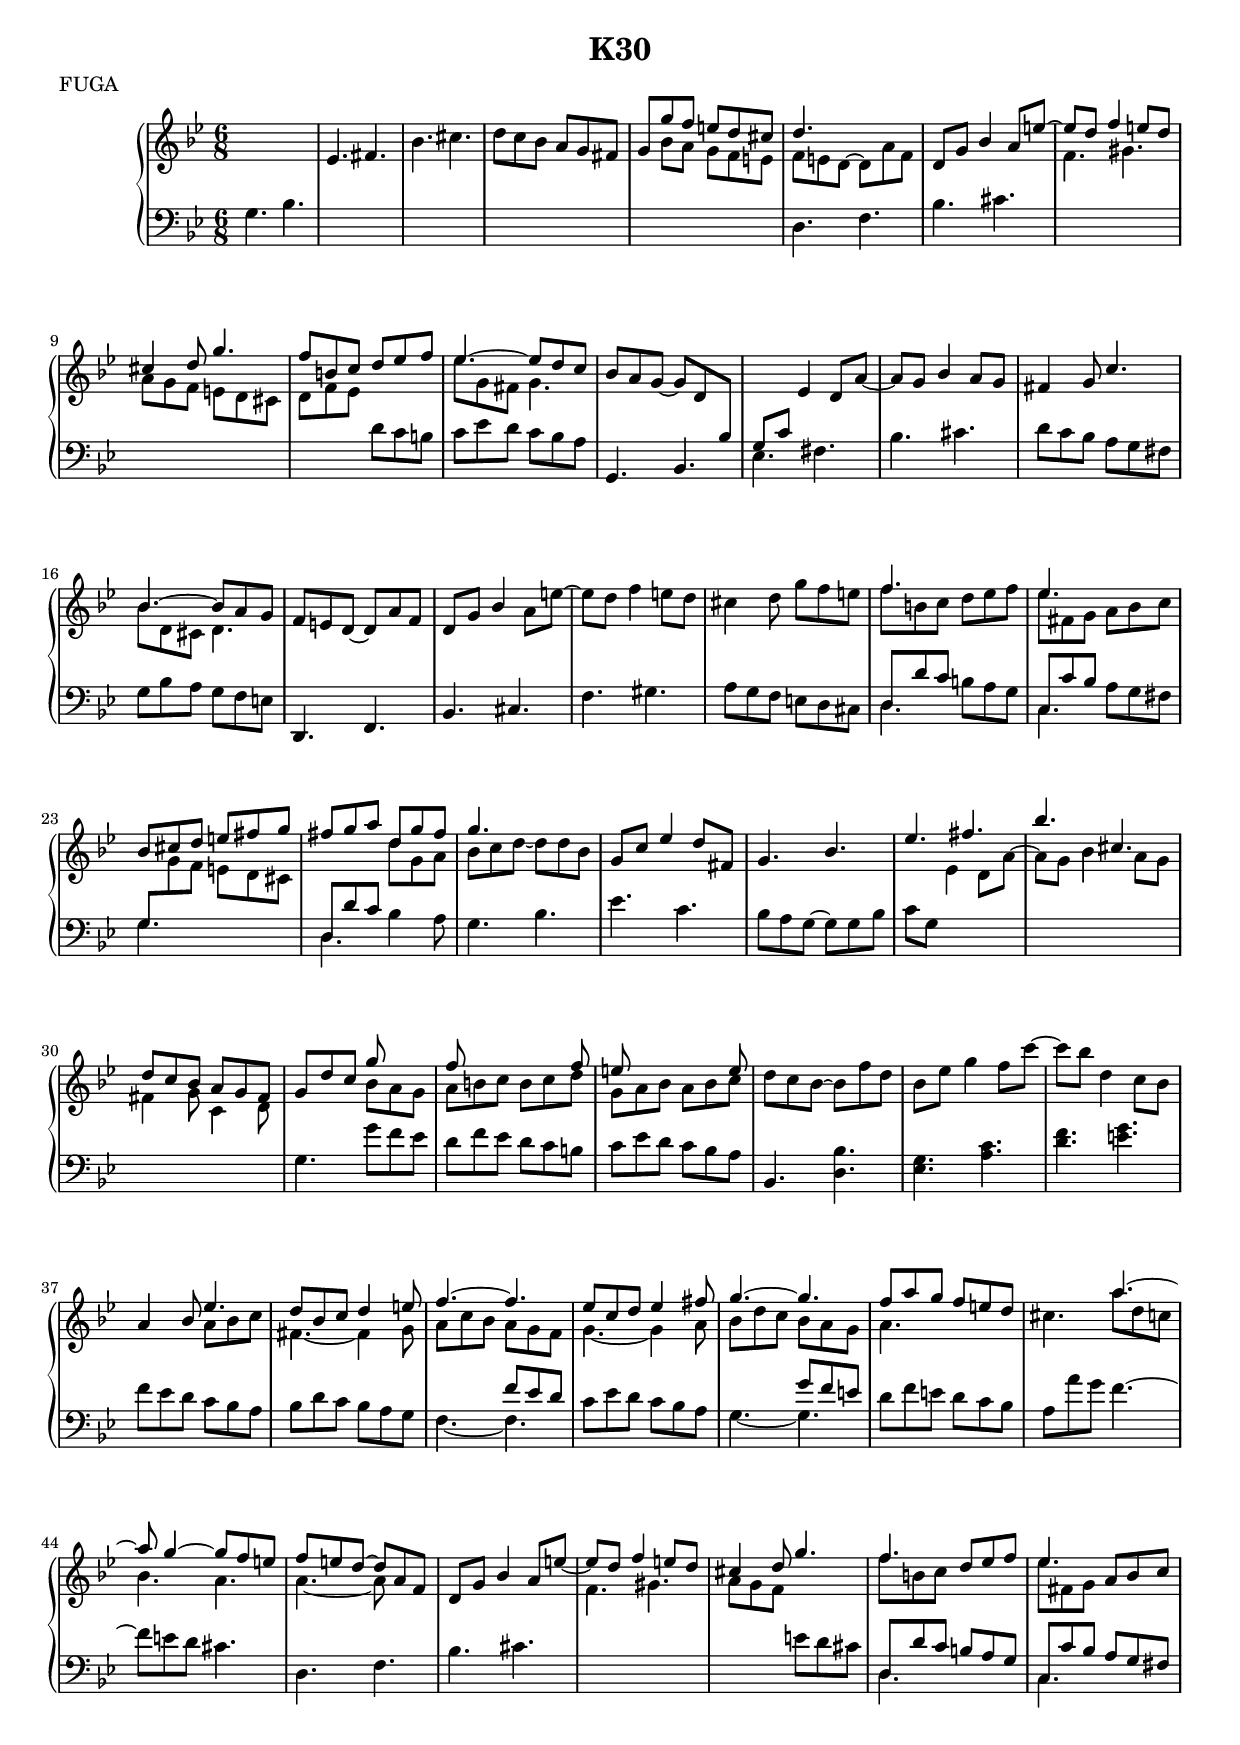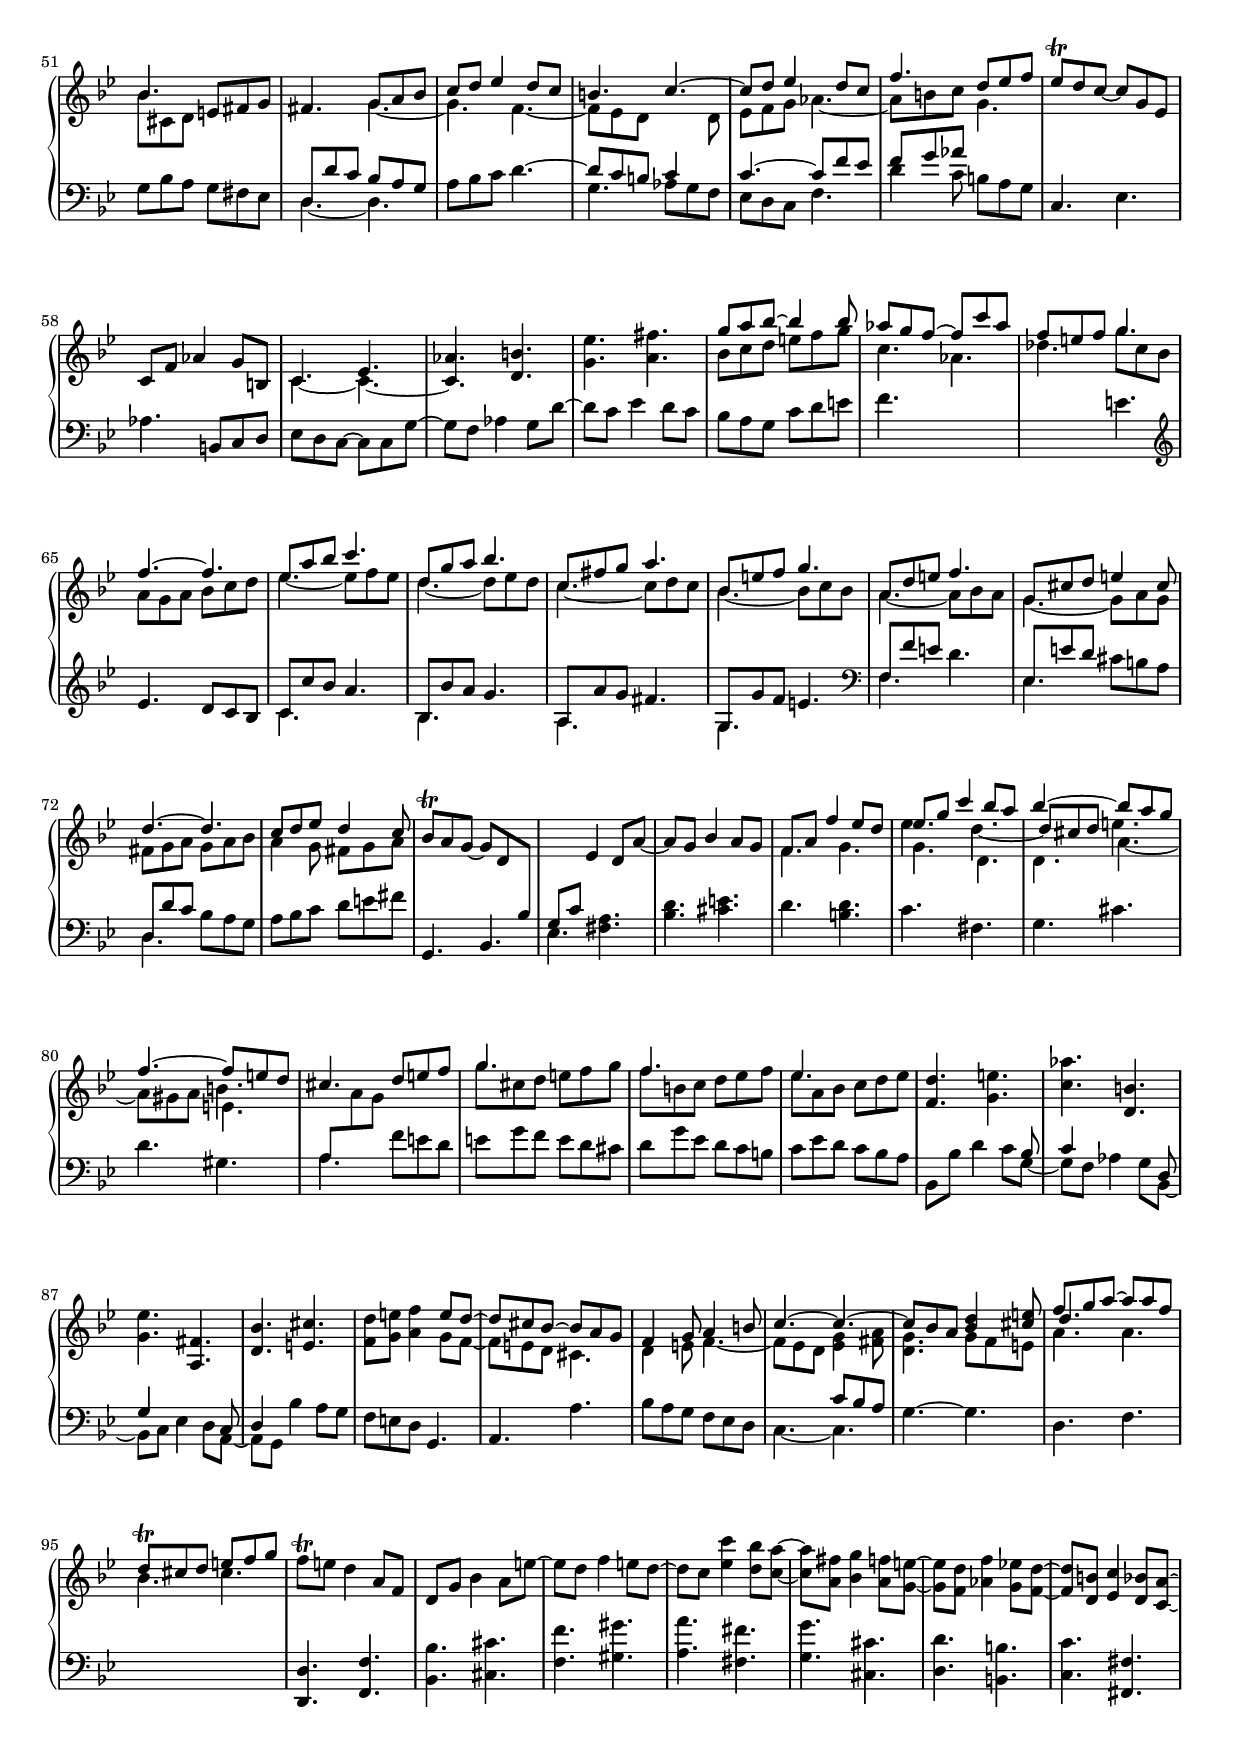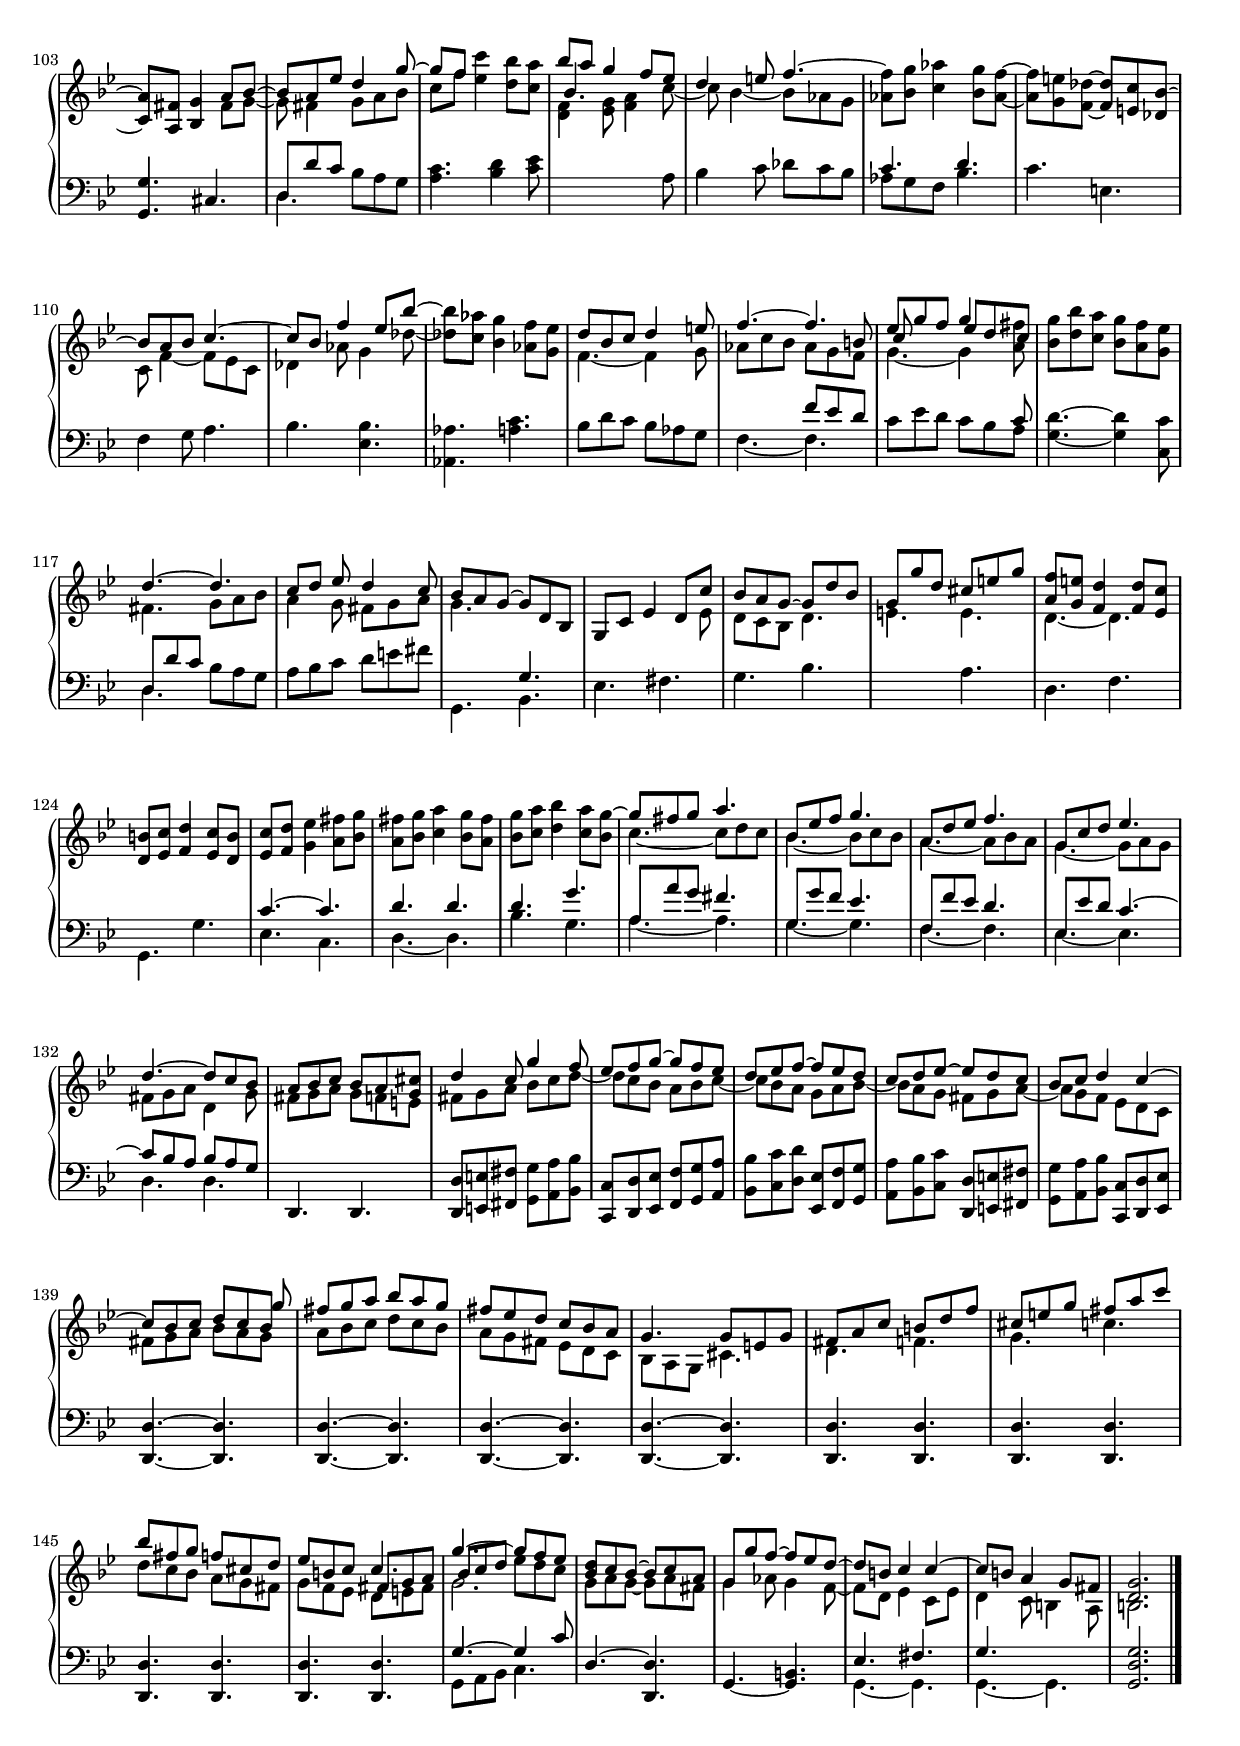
\version "2.18.2"
\version "2.18.2"

su = \stemUp
sd = \stemDown
sn = \stemNeutral
tu = \tieUp
td = \tieDown
tn = \tieNeutral
cstr = \change Staff = "right"
cstl = \change Staff = "left"

global = {
  \key g \minor
  \time 6/8
  \override Staff.NoteCollision #'merge-differently-dotted = ##t
}

right = \relative c' {
  \global
  
  \tu \cstl g4. bes
  \cstr ees fis
  bes cis
  d8 c bes a g fis
  << {g g' f e d cis}  \\ {s8 bes a g f e} >>
  << {d'4. s} \\ {f,8 e \tu d ~ d a' f} >>
  \su d g bes4 a8 e' ~
  
  e d f4 e8 d
  cis4 d8 g4.
  f8 b, c d ees f
  << {ees4. ~ ees8 d c} \\ {ees8 g, fis g4.} >>
  bes8 a \tn g~ g d \cstl bes
  g c \cstr ees4 d8 a' ~
  
  a g bes4 a8 g
  fis4 g8 c4.
  << {bes4. ~ bes8 a g} \\ { bes8 d, cis d4.} >>
  f8 e d ~ d a' f
  d g bes4 \sd a8 e' ~
  e d f4 e8 d
  
  cis4 d8 g f e
  << {f4. s} \\ {f8 b, c d ees f} >>
  << {ees4. s} \\ {ees 8 fis,8 g a bes c} >>
  \su bes cis d e fis g
  fis8 g a << {d, g fis} \\ { d g, a} >>
  << { g'4. s} \\ {bes,8 c d ~ d d bes} >>
  
  g8 c ees4 d8 fis,
  g4. bes
  ees fis
  bes cis,
  d8 c bes a g fis
  g d' c << {g'8} \\ {bes,8 a g} >>
  
  << {f'8 s2 f8} \\ {a,8 b c b c d} >>
  << {e8 s2 e8} \\ {g,8 a bes a bes c} >>
  \sn d c bes ~ bes f' d
  bes ees g4 f8 c' ~
  c bes d,4 c8 bes
  \su a4 bes8 << {ees4.} \\ {a,8 bes c} >>
  
  
  << {d8 bes c d4 e8 f4. ~ f ees8 c d ees4 fis8 g4. ~ g f8 a g f e d } \\
    {fis,4. ~ fis4 g8 a c bes a g f g4. ~ g4 a8 bes d c bes a g a4. s }>>
  \sn cis4. 
  
  << {a'4. ~ a8 g4 ~ g8 f e f e d ~ d a f} \\
    {a'8 d, c bes4. a a ~ a8 }>>
  \su d,8 g bes4 a8 e' ~ 
  e d f4 e8 d 
  cis4 d8 g4.
  << {f4.} \\ {f8 b, c} >> d ees f
  
  << {ees4.} \\ {ees8 fis, g} >> a bes c
  << {bes4.} \\ {bes8 cis, d} >> e fis g
  fis4. 
  << {g8 a bes c d ees4 d8 c b4.} \\ {g4. ~ g f4. ~ f8 ees d} >>
  << {c'4. ~ c8 d ees4 d8 c f4. d8 ees f} \\ {s4 d,8 ees f g aes4. ~ aes8 b c g4.} >>
  
  ees'8-\trill d c ~ c g ees
  c f aes4 g8 b,
  << {c4. ees aes} \\ {c,4. ~ c ~ \su c} >> <d b'>
  \sn <g ees'> <a fis'>
  
  << {g'8 a bes ~ bes4 bes8} \\ {bes, c d e f g} >>
  << {aes8 g f ~ f c' aes} \\ {c,4. aes} >>
  << {f'8 e f g4.} \\ {des4. g8 c, bes} >>
  << {f'4. ~ f} \\ {a,8 g a bes c d} >>
  << {ees a bes c4.} \\ {ees,4. ~ ees8 f ees} >>
  << {d8 g a bes4.} \\ {d,4. ~ d8 ees d} >>
  
  << {c8 fis g a4. 
      bes,8 e f g4. 
      a,8 d e f4. 
      g,8 cis d e4 cis8
      d4. ~ d 
      c8 d ees d4 c8} \\
    { c4. ~ c8 d c 
      bes4. ~ bes8 c bes 
      a4. ~ a8 bes a 
      g4. ~ g8 a g 
      fis g a g a bes 
      a4 g8 fis g a} >>
  
  
  bes8-\trill \su a g8 ~ g d \cstl bes 
  g c \cstr ees4 d8 a' ~
  a g bes4 a8 g
  << {f8 a f'4 ees8 d} \\ {f,4. g} >>
  << 
    { ees'8 g c4 bes8 a bes4. ~ bes8 a g f4. ~ f8 e d} 
    \\ 
    { g,4. d d a' ~ a8 gis a e4.} 
    \\ 
    { \sd ees'4. \td d ~ \su d8 cis d \sd e4. s b} 
  >>
  
  cis4. d8 e f \sn
  << {g4.} \\ {g8 cis, d} >> e f g
  << {f4.} \\ {f8 b, c} >> d ees f
  << {ees4.} \\ {ees8 a, bes} >> c d ees
  <f, d'>4. <g e'>
  <c aes'> <d, b'>
  <g ees'> <a, fis'>
  
  <d bes'> <e cis'>
  <f d'>8 <g e'> <a f'>4
  << {e'8 d ~ d cis bes ~ bes a g} \\
    {g8 f ~ f e d cis4. } >>
  << {f4 g8 a4 b8 c4. ~ c ~ c8 bes a <bes d>4 <cis e>8} \\
    {d,4 e8 f4. ~ f8 ees d <ees g>4 <fis a>8 <d g>4. g8 f e} >>
  
  << {f'8 g a ~ a a f} \\ {a,4. a} \\ {d4. s} >>  
  << {d8-\trill cis d e f g} \\ {bes,4. cis} >>
  f8-\trill e d4 a8 f
  d g bes4 a8 e' ~
  e d f4 e8 d ~ d
  c <ees c'>4 <d bes'>8 <c a'>8 ~ 
  <c a'> <a fis'> <bes g'>4 <a f'>8 <g e'> ~
  
  <g e'> <f d'> <aes f'>4 <g ees'>8 <f d'> ~
  <f d'> <d b'> <ees c'>4 <d bes'>8 <c a'> ~
  <c a'> <a fis'> <bes g'>4 
  << {a'8 bes ~ bes a ees' d4 g8 ~ g[ f]} \\
    {fis,8 g ~ g fis4 g8 a bes c[ f]} >>
  <ees c'>4 <d bes'>8 <c a'>
  
  << {bes'8 a g4 f8 ees 
      d4 e8 f4. ~ 
      \sd <aes, f'>8[  <bes g'>]} \\
    {\shiftOn \once \su bes4. s4 c8 ~
      c bes4 ~ bes8 aes g}>>

  << {\sn <c aes'>4 <bes g'>8 \tn <aes f'> ~ 
      <aes f'> <g e'> <f des'> ~ <f des'> <e c'> \tu <des bes'> ~
      \su bes' a bes c4. ~
      c8 bes f'4 ees8 bes' ~ \sd <des, bes'>8[ <c aes'>8]} \\
    {s2 s2.
      c,8 f4 ~ f8 ees c
      des4 aes'8 g4 des'8 ~ <des bes'>8[ <c aes'>8]}>> 
  <bes g'>4 <aes f'>8 <g ees'>
  << {d'8 bes c d4 e8} \\ {f,4. ~ f4 g8} >>

  
  << {f'4. ~ f} \\ {aes,8 c bes aes g f} \\ {s4. s4 b8} >>
  << {ees8 g f g4 \sd <a, fis'>8} \\ {g4. ~ g4} \\ {c8 s4 ees8 d c} >>
  << {bes d c bes a g} {g' bes a g f ees} >>
  << {d4. ~ d} \\ {fis,4. g8 a bes} >>
  << {c8[ d] ees d4 c8 } \\ {a4 g8 fis g a} >>
  << {bes8 a g ~ g d bes} \\ {g'4. \cstl \su g,} >>
  
  g8 c ees4 << {d8 c'} \\ {s ees,} >>
  << {bes' a g ~ g d' bes} \\ {d, c bes d4.} >>
  << {g8 g' d cis e g} \\ {e,4. e} >>
  << {f'8 e d4 d8 c} {a g f4 f8 ees} \\ {d4. ~ d} >>
  << {d8 ees f4 ees8 d} {b' c d4 c8 b} >>
  << {c d ees4 fis8 g} {ees, f g4 a8 bes} >>
  << {a bes c4 bes8 a} {fis' g a4 g8 fis} >>
  
  << {\sd g a bes4 a8 g ~ \su g fis g a4.} 
    {bes,8 c d4 c8 bes} \\ {s2. c4. ~ c8 d c} >>
  << {bes8 ees f g4.} \\ {bes,4. ~ bes8 c bes} >>
  << {a8 d ees f4.} \\ {a,4. ~ a8 bes a} >>
  << {g8 c d ees4.} \\ {g,4. ~ g8 a g} >>
  << {d'4. ~ d8 c bes} \\ {fis g a d,4 g8} >>
  << {a bes c bes a <g cis>} \\ {fis g a g f e} >>
  
  << {d'4 c8 g'4 f8
      ees f g ~ g f ees
      d ees f ~ f ees d
      c d ees ~ ees d c 
      bes c d4 c ~ c8 bes c} \\
    {fis,8 g a bes c d ~
      d c bes a bes c ~
      c bes a g a bes ~
      bes a g fis g a ~
      a g f ees d c
      fis g a} >>
  << {d c bes} \\ {bes a g} \\ {s4 g'8} >>
  
  << {fis8 g a bes a g} \\ {a, bes c d c bes} >>
  << {fis' ees d c bes a} \\ {a g fis ees d c} >>
  << {g'4. g8 e g} \\ {bes, a g cis4.} >>
  << {fis8 a c b d f} \\ {d,4. f} >>
  << {cis'8 e g fis a c} \\ {g,4. c} >>
  << {bes'8 fis g f cis d} \\ {d c bes a g fis} >>
  
  << {ees'8 b c c4.} \\ {g8 f ees d e fis} \\ {s4. fis8  g a} >>
  << {g'4. ~ g8 f ees} \\ {g,2.} \\ {bes8 c d \sd ees d c} >>
  << {<bes d>8 c bes ~ bes c a} \\ {g a g ~ g a fis} >>
  << {g8 g' f ~ f ees d~
      d b c4 c ~
      c8 b a4 g8 fis} \\
    {g4 aes8 g4 f8 ~
      f d ees4 c8 ees
      d4 c8 b4 a8} >>
  << <d g>2. \\ b2. >> \bar "|."
}

left = \relative c {
  \global
  
  s2.*5
  d4. f 
  bes cis
  
  \cstr \sd f gis
  a8 g f e d cis
  d f ees \cstl \sn d c b
  c ees d c bes a
  g,4. bes
  ees fis
  
  bes cis
  d8 c bes a g fis
  g bes a g f e
  d,4. f
  bes cis
  f gis
  
  a8 g f e d cis
  << {d8 d' c} \\ {d,4.} >> b'8 a g
  << {c,8 c' bes} \\ {c,4.} >> a'8 g fis
  << {g8 \cstr \sd g' f e d cis} \\ {g4. s} >>
  << {d8 d' c} \\ {d,4.} >> bes'4 a8
  g4. bes
  
  ees c
  bes8 a g ~ g g bes
  c g \cstr \sd ees'4 d8 a' ~
  a g bes4 a8 g
  fis4 g8 c,4 d8
  \cstl g,4. g'8f ees
  
  d f ees d c b
  c ees d c bes a
  \sn bes,4. <d bes'>
  <ees g> <a c>
  <d f> <e g>
  f8 ees d c bes a
  
  
  bes d c bes a g
  << {s4. f'8 ees d} \\ {f,4. ~ f} >>
  c'8 ees d c bes a
  << {s4. g'8 f e} \\ {g,4. ~ g} >>
  d'8 f e d c bes
  a a' g f4. ~
  
  f8 e d cis4. 
  d, f
  bes cis
  \cstr \sd f gis
  a8 g f \cstl \sn e d cis
  << {d,8 d' c b a g} \\ {d4.} >>
  
  << {c8 c' bes a g fis} \\ {c4.} >>
  g'8 bes a g fis ees
  << {d8 d' c bes a g} \\ {d4. ~ d} >>
  a'8 bes c << {\sd d4. ~ \su d8 c b c4} \\ {s4. g4. aes8 g f} >>
  << {c'4. ~ c8 f ees} \\ {ees,8 d c f4.} >>
  
  << {f'8 g aes} \\ {d,4 c8} >> b a g
  c,4. ees
  aes
  b,8 c d 
  ees d c ~ c c g' ~
  g f aes4 g8 d' ~
  d c ees4 d8 c
  
  bes a g c d e
  f4. s
  s e
  \clef treble ees4. d8 c bes
  << {c8 c' bes} \\ {c,4.} >> a'
  << {bes,8 bes' a} \\ {bes,4.} >> g'
  
  << {a,8 a' g fis4.
      g,8 g' f e4.} \\
    {a,4. s g s} >>
  \clef bass
  << {f8 f' e} \\ {f,4.} >> d'
  << {ees,8 e' d} \\ {ees,4.} >> cis'8 b a
  << {d,8 d' c} \\ {d,4.} >> bes'8 a g
  a bes c d e fis
  
  
  g,,4. bes
  ees <fis a>
  <bes d> <cis e>
  d <b d>
  c fis,
  g cis
  d gis,
  
   
  << {\su a8 \cstr \sd a' g} \\ {a,4.} >> f'8 e d
  e g f e d cis
  d g ees d c b
  c ees d c bes a
  bes, bes' d4 << {s8 bes c4} \\ {c8 g ~ g8[ f]} >> aes4
  << {s8 d, g4} \\ {g8 bes, ~ bes[ c]} >> ees4 
  << {s8 c d4} \\ {d8 a ~a[ g]} >> bes'4 a8 g
  
  f e d g,4.
  a a'
  bes8 a g f ees d
  << {s4. c'8 bes a} \\ {c,4. ~ c} >>
  g'4. ~ g
  
  d f
  s2.
  <d, d'>4. <f f'>
  <bes bes'> <cis cis'>
  <f f'> <gis gis'>
  <a a'> <fis fis'>
  <g g'> <cis, cis'>
  
  <d d'> <b b'> 
  <c c'> <fis, fis'>
  <g g'> cis
  << {d8 d' c} \\ {d,4.} >> bes'8 a g
  <a c>4. <bes d>4 <c ees>8
  \cstr \sd <d f>4 <ees g>8 <f a>4 \cstl a,8
  
  bes4 c8 des c bes
  << {c4. d} \\ {aes8 g f bes4.} >>
  c4. e,
  f4 g8 a4. 
  bes <ees, bes'>
  <aes, aes'> <a' c>
  bes8 d c bes aes g
  
  
  << {s4. f'8 ees d} \\ {f,4. ~ f} >>
  c'8 ees d << {s4 c8} \\ {c bes a}>>
  <g d'>4. ~ <g d'>4 <c, c'>8
  << {d8 d' c} \\ {d,4.}>> bes'8 a g
  a bes c d e fis
  g,,4. bes
  
  ees4. fis
  g bes
  s a
  d, f 
  g, g'
  << {c ~ c} \\ {ees, c} >>
  << {d' d} \\ {d, ~ d} >>
  
  << {d' g} \\ {bes, g} >>
  << {a8 a'g fis4.} \\ {a, ~ a} >>
  << {g8 g' f ees4.} \\ {g, ~ g} >>
  << {f8 f' ees d4.} \\ {f, ~ f} >>
  << {ees8 ees' d c4. ~ c8 bes a bes a g} \\
    {ees4. ~ ees d d} >>
  \sn d, d
  
  << {d8 e fis g a bes} {d8 e fis g a bes} >>
  << {c,, d ees f g a} {c d ees f g a} >>
  << {bes, c d ees, f g} {bes' c d ees, f g} >>
  << {a, bes c d, e fis} {a' bes c d, e fis} >>
  << {g, a bes c, d ees} {g' a bes c, d ees} >>
  <d, d'>4. ~ <d d'>
  
  <d d'>4. ~ <d d'>
  <d d'>4. ~ <d d'>
  <d d'>4. ~ <d d'>
  <d d'>4. <d d'>
  <d d'>4. <d d'>
  <d d'>4. <d d'>
  
  <d d'>4. <d d'>
  << {g'4. ~ g4 c8} \\ {g,8 a bes c4.} >>
  << {d4. ~ d} \\ {s \su d,} >>
  g4. ~ <g b>
  << {ees'4. fis} \\ {g,4. ~ g} >>
  << {g'4. s} \\ {g,4. ~ g} >>
  <g d' g> 2. \bar "|."
}


#(set-global-staff-size 17.5)

\header {
  title = "K30"
  meter = "FUGA"
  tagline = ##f
}

\paper {
  #(set-paper-size "a4")
  print-page-number = ##f
  between-system-padding = #0.1
  between-system-space = #0.1
  ragged-last-bottom = ##f
  ragged-bottom = ##f
}

\score {
  \new PianoStaff <<
    \new Staff = "right" {
        \right
    }
    \new Staff = "left" { 
      \clef bass \left 
    }
  >>
  \layout { }
}
